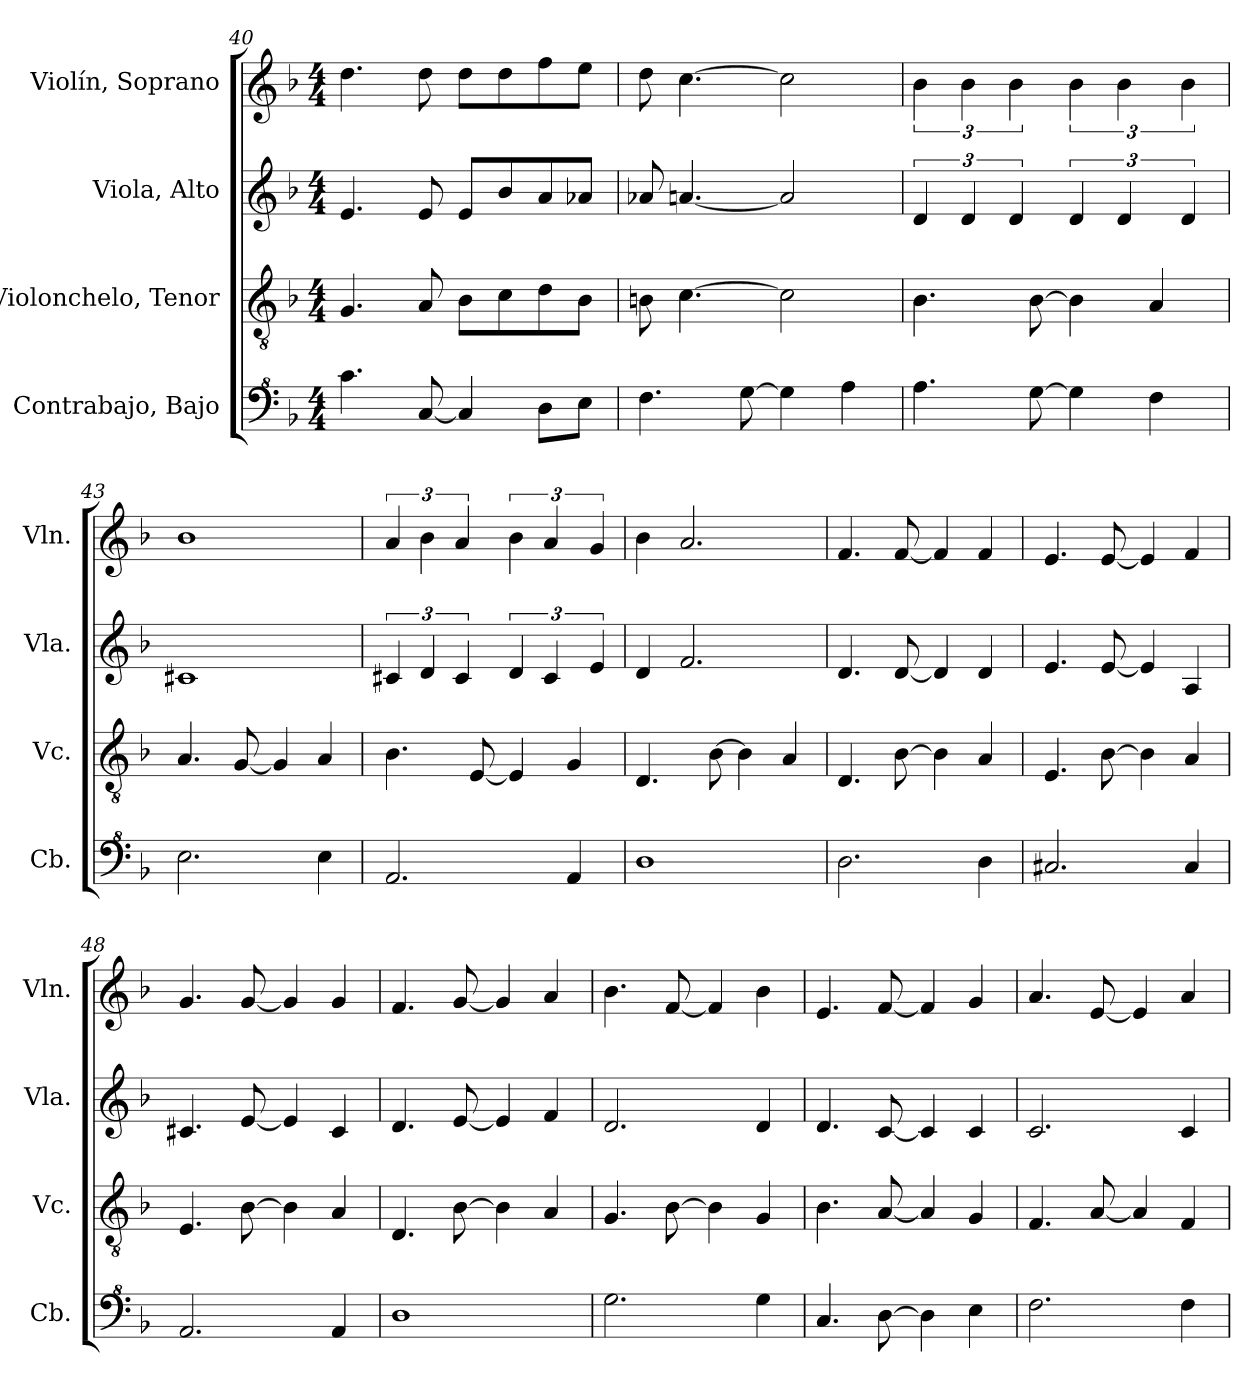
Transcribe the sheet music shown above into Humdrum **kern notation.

**kern	**kern	**kern	**kern
*part4	*part3	*part2	*part1
*staff4	*staff3	*staff2	*staff1
*I"Contrabajo, Bajo	*I"Violonchelo, Tenor	*I"Viola, Alto	*I"Violín, Soprano
*I'Cb.	*I'Vc.	*I'Vla.	*I'Vln.
!!LO:PB:g=z
*clefF^4	*clefGv2	*clefG2	*clefG2
*ITrd7c12	*	*	*
*k[b-]	*k[b-]	*k[b-]	*k[b-]
*M4/4	*M4/4	*M4/4	*M4/4
=40	=40	=40	=40
4.c\	4.G/	4.e/	4.dd\
[8C/	8A/	8e/	8dd\
4C/]	8B-\L	8e/L	8dd\L
.	8c\	8b-/	8dd\
8D\L	8d\	8a/	8ff\
8E\J	8B-\J	8a-X/J	8ee\J
=41	=41	=41	=41
4.F\	8Bn\	8a-X/	8dd\
.	[4.c\	[4.an/	[4.cc\
[8G\	.	.	.
4G\]	2c\]	2a/]	2cc\]
4A\	.	.	.
=42	=42	=42	=42
4.A\	4.B-\	6d/	6b-\
.	.	6d/	6b-\
.	.	6d/	6b-\
[8G\	[8B-\	.	.
4G\]	4B-\]	6d/	6b-\
.	.	6d/	6b-\
4F\	4A/	.	.
.	.	6d/	6b-\
=43	=43	=43	=43
2.E\	4.A/	1c#X	1b-
.	[8G/	.	.
.	4G/]	.	.
4E\	4A/	.	.
=44	=44	=44	=44
2.AA/	4.B-\	6c#X/	6a/
.	.	6d/	6b-\
.	.	6c#/	6a/
.	[8E/	.	.
.	4E/]	6d/	6b-\
.	.	6c#/	6a/
4AA/	4G/	.	.
.	.	6e/	6g/
=45	=45	=45	=45
1D	4.D/	4d/	4b-\
.	.	2.f/	2.a/
.	[8B-\	.	.
.	4B-\]	.	.
.	4A/	.	.
!!LO:LB:g=z
=46	=46	=46	=46
2.D\	4.D/	4.d/	4.f/
.	[8B-\	[8d/	[8f/
.	4B-\]	4d/]	4f/]
4D\	4A/	4d/	4f/
=47	=47	=47	=47
2.C#X/	4.E/	4.e/	4.e/
.	[8B-\	[8e/	[8e/
.	4B-\]	4e/]	4e/]
4C#/	4A/	4A/	4f/
=48	=48	=48	=48
2.AA/	4.E/	4.c#X/	4.g/
.	[8B-\	[8e/	[8g/
.	4B-\]	4e/]	4g/]
4AA/	4A/	4c#/	4g/
=49	=49	=49	=49
1D	4.D/	4.d/	4.f/
.	[8B-\	[8e/	[8g/
.	4B-\]	4e/]	4g/]
.	4A/	4f/	4a/
=50	=50	=50	=50
2.G\	4.G/	2.d/	4.b-\
.	[8B-\	.	[8f/
.	4B-\]	.	4f/]
4G\	4G/	4d/	4b-\
=51	=51	=51	=51
4.C/	4.B-\	4.d/	4.e/
[8D\	[8A/	[8c/	[8f/
4D\]	4A/]	4c/]	4f/]
4E\	4G/	4c/	4g/
=52	=52	=52	=52
2.F\	4.F/	2.c/	4.a/
.	[8A/	.	[8e/
.	4A/]	.	4e/]
4F\	4F/	4c/	4a/
=	=	=	=
*-	*-	*-	*-
